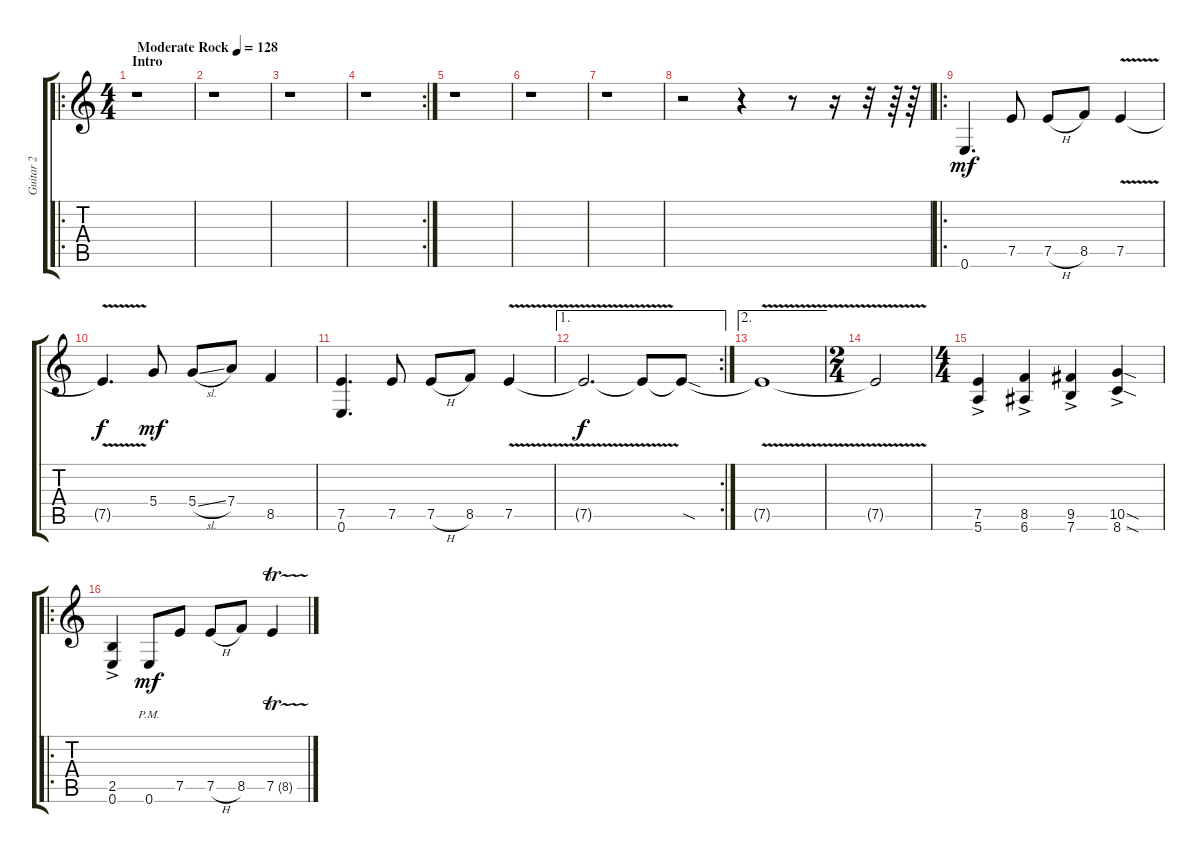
\track ("Guitar 2" "Guitar 2") {instrument distortionguitar}
\staff {score tabs}
\tuning (E4 B3 G3 D3 A2 E2) {hide}
\ro
\ts (4 4)
\section ("" "Intro")
\tempo (128 "Moderate Rock")
\clef g2
\ks c
r.1{dy mf instrument distortionguitar} |
r.1 |
r.1 |
\rc 2
r.1 |
r.1 |
r.1 |
r.1 |
r.2 r.4 r.8 r.16 r.32 r.64 r.64 |
\ro
0.6.4{d} 7.5.8 7.5{h}.8 8.5.8 7.5{v}.4 |
7.5{v t}.4{d dy f} 5.4.8{dy mf} 5.4{sl}.8 7.4.8 8.5.4 |
(7.5 0.6).4{d} 7.5.8 7.5{h}.8 8.5.8 7.5{v}.4 |
\ae 1
\rc 2
7.5{v t}.2{d dy f} 7.5{t}.8 7.5{sod t}.8 |
\ae 2
7.5{v t}.1 |
\ts (2 4)
7.5{v t}.2 |
\ts (4 4)
(7.5{ac} 5.6{ac}).4 (8.5{ac} 6.6{ac}).4 (9.5{ac} 7.6{ac}).4 (10.5{sod ac} 8.6{sod ac}).4 |
\ro
(2.5{ac} 0.6{ac}).4 0.6{pm}.8{dy mf} 7.5.8 7.5{h}.8 8.5.8 7.5{tr (8 32)}.4
